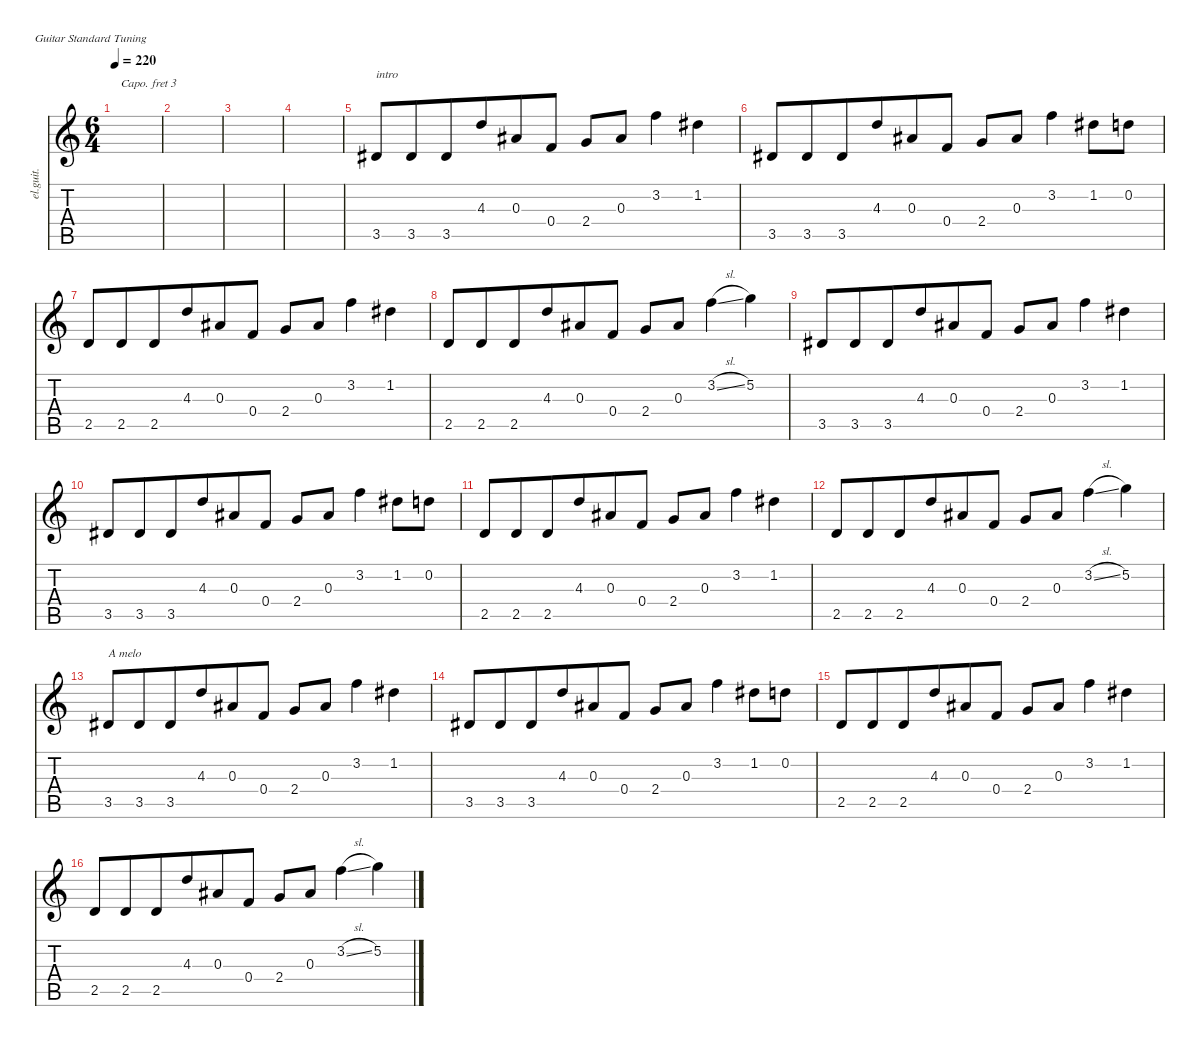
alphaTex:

\defaultSystemsLayout 4
\hideDynamics
\bracketExtendMode nobrackets
\otherSystemsTrackNameOrientation horizontal
\track ("Clean Guitar" "el.guit.") {instrument electricguitarclean}
\staff {score tabs}
\capo 3
\tuning (E4 B3 G3 D3 A2 E2)
\ts (6 4)
\beaming (8 6 6)
\tempo 220
\clef g2
\ks c
|
|
|
|
3.5{acc #}.8{txt "intro" beam Up} 3.5{acc #}.8{beam Up} 3.5{acc #}.8{beam Up} 4.3.8{beam Up} 0.3{acc #}.8{beam Up} 0.4.8{beam Up} 2.4.8{beam Up} 0.3{acc #}.8{beam Up} 3.2.4{beam Down} 1.2{acc #}.4{beam Down} |
3.5{acc #}.8{beam Up} 3.5{acc #}.8{beam Up} 3.5{acc #}.8{beam Up} 4.3.8{beam Up} 0.3{acc #}.8{beam Up} 0.4.8{beam Up} 2.4.8{beam Up} 0.3{acc #}.8{beam Up} 3.2.4{beam Down} 1.2{acc #}.8{beam Down} 0.2.8{beam Down} |
2.5.8{beam Up} 2.5.8{beam Up} 2.5.8{beam Up} 4.3.8{beam Up} 0.3{acc #}.8{beam Up} 0.4.8{beam Up} 2.4.8{beam Up} 0.3{acc #}.8{beam Up} 3.2.4{beam Down} 1.2{acc #}.4{beam Down} |
2.5.8{beam Up} 2.5.8{beam Up} 2.5.8{beam Up} 4.3.8{beam Up} 0.3{acc #}.8{beam Up} 0.4.8{beam Up} 2.4.8{beam Up} 0.3{acc #}.8{beam Up} 3.2{sl}.4{beam Down} 5.2.4{beam Down} |
3.5{acc #}.8{beam Up} 3.5{acc #}.8{beam Up} 3.5{acc #}.8{beam Up} 4.3.8{beam Up} 0.3{acc #}.8{beam Up} 0.4.8{beam Up} 2.4.8{beam Up} 0.3{acc #}.8{beam Up} 3.2.4{beam Down} 1.2{acc #}.4{beam Down} |
3.5{acc #}.8{beam Up} 3.5{acc #}.8{beam Up} 3.5{acc #}.8{beam Up} 4.3.8{beam Up} 0.3{acc #}.8{beam Up} 0.4.8{beam Up} 2.4.8{beam Up} 0.3{acc #}.8{beam Up} 3.2.4{beam Down} 1.2{acc #}.8{beam Down} 0.2.8{beam Down} |
2.5.8{beam Up} 2.5.8{beam Up} 2.5.8{beam Up} 4.3.8{beam Up} 0.3{acc #}.8{beam Up} 0.4.8{beam Up} 2.4.8{beam Up} 0.3{acc #}.8{beam Up} 3.2.4{beam Down} 1.2{acc #}.4{beam Down} |
2.5.8{beam Up} 2.5.8{beam Up} 2.5.8{beam Up} 4.3.8{beam Up} 0.3{acc #}.8{beam Up} 0.4.8{beam Up} 2.4.8{beam Up} 0.3{acc #}.8{beam Up} 3.2{sl}.4{beam Down} 5.2.4{beam Down} |
3.5{acc #}.8{txt "A melo" beam Up} 3.5{acc #}.8{beam Up} 3.5{acc #}.8{beam Up} 4.3.8{beam Up} 0.3{acc #}.8{beam Up} 0.4.8{beam Up} 2.4.8{beam Up} 0.3{acc #}.8{beam Up} 3.2.4{beam Down} 1.2{acc #}.4{beam Down} |
3.5{acc #}.8{beam Up} 3.5{acc #}.8{beam Up} 3.5{acc #}.8{beam Up} 4.3.8{beam Up} 0.3{acc #}.8{beam Up} 0.4.8{beam Up} 2.4.8{beam Up} 0.3{acc #}.8{beam Up} 3.2.4{beam Down} 1.2{acc #}.8{beam Down} 0.2.8{beam Down} |
2.5.8{beam Up} 2.5.8{beam Up} 2.5.8{beam Up} 4.3.8{beam Up} 0.3{acc #}.8{beam Up} 0.4.8{beam Up} 2.4.8{beam Up} 0.3{acc #}.8{beam Up} 3.2.4{beam Down} 1.2{acc #}.4{beam Down} |
2.5.8{beam Up} 2.5.8{beam Up} 2.5.8{beam Up} 4.3.8{beam Up} 0.3{acc #}.8{beam Up} 0.4.8{beam Up} 2.4.8{beam Up} 0.3{acc #}.8{beam Up} 3.2{sl}.4{beam Down} 5.2.4{beam Down}
